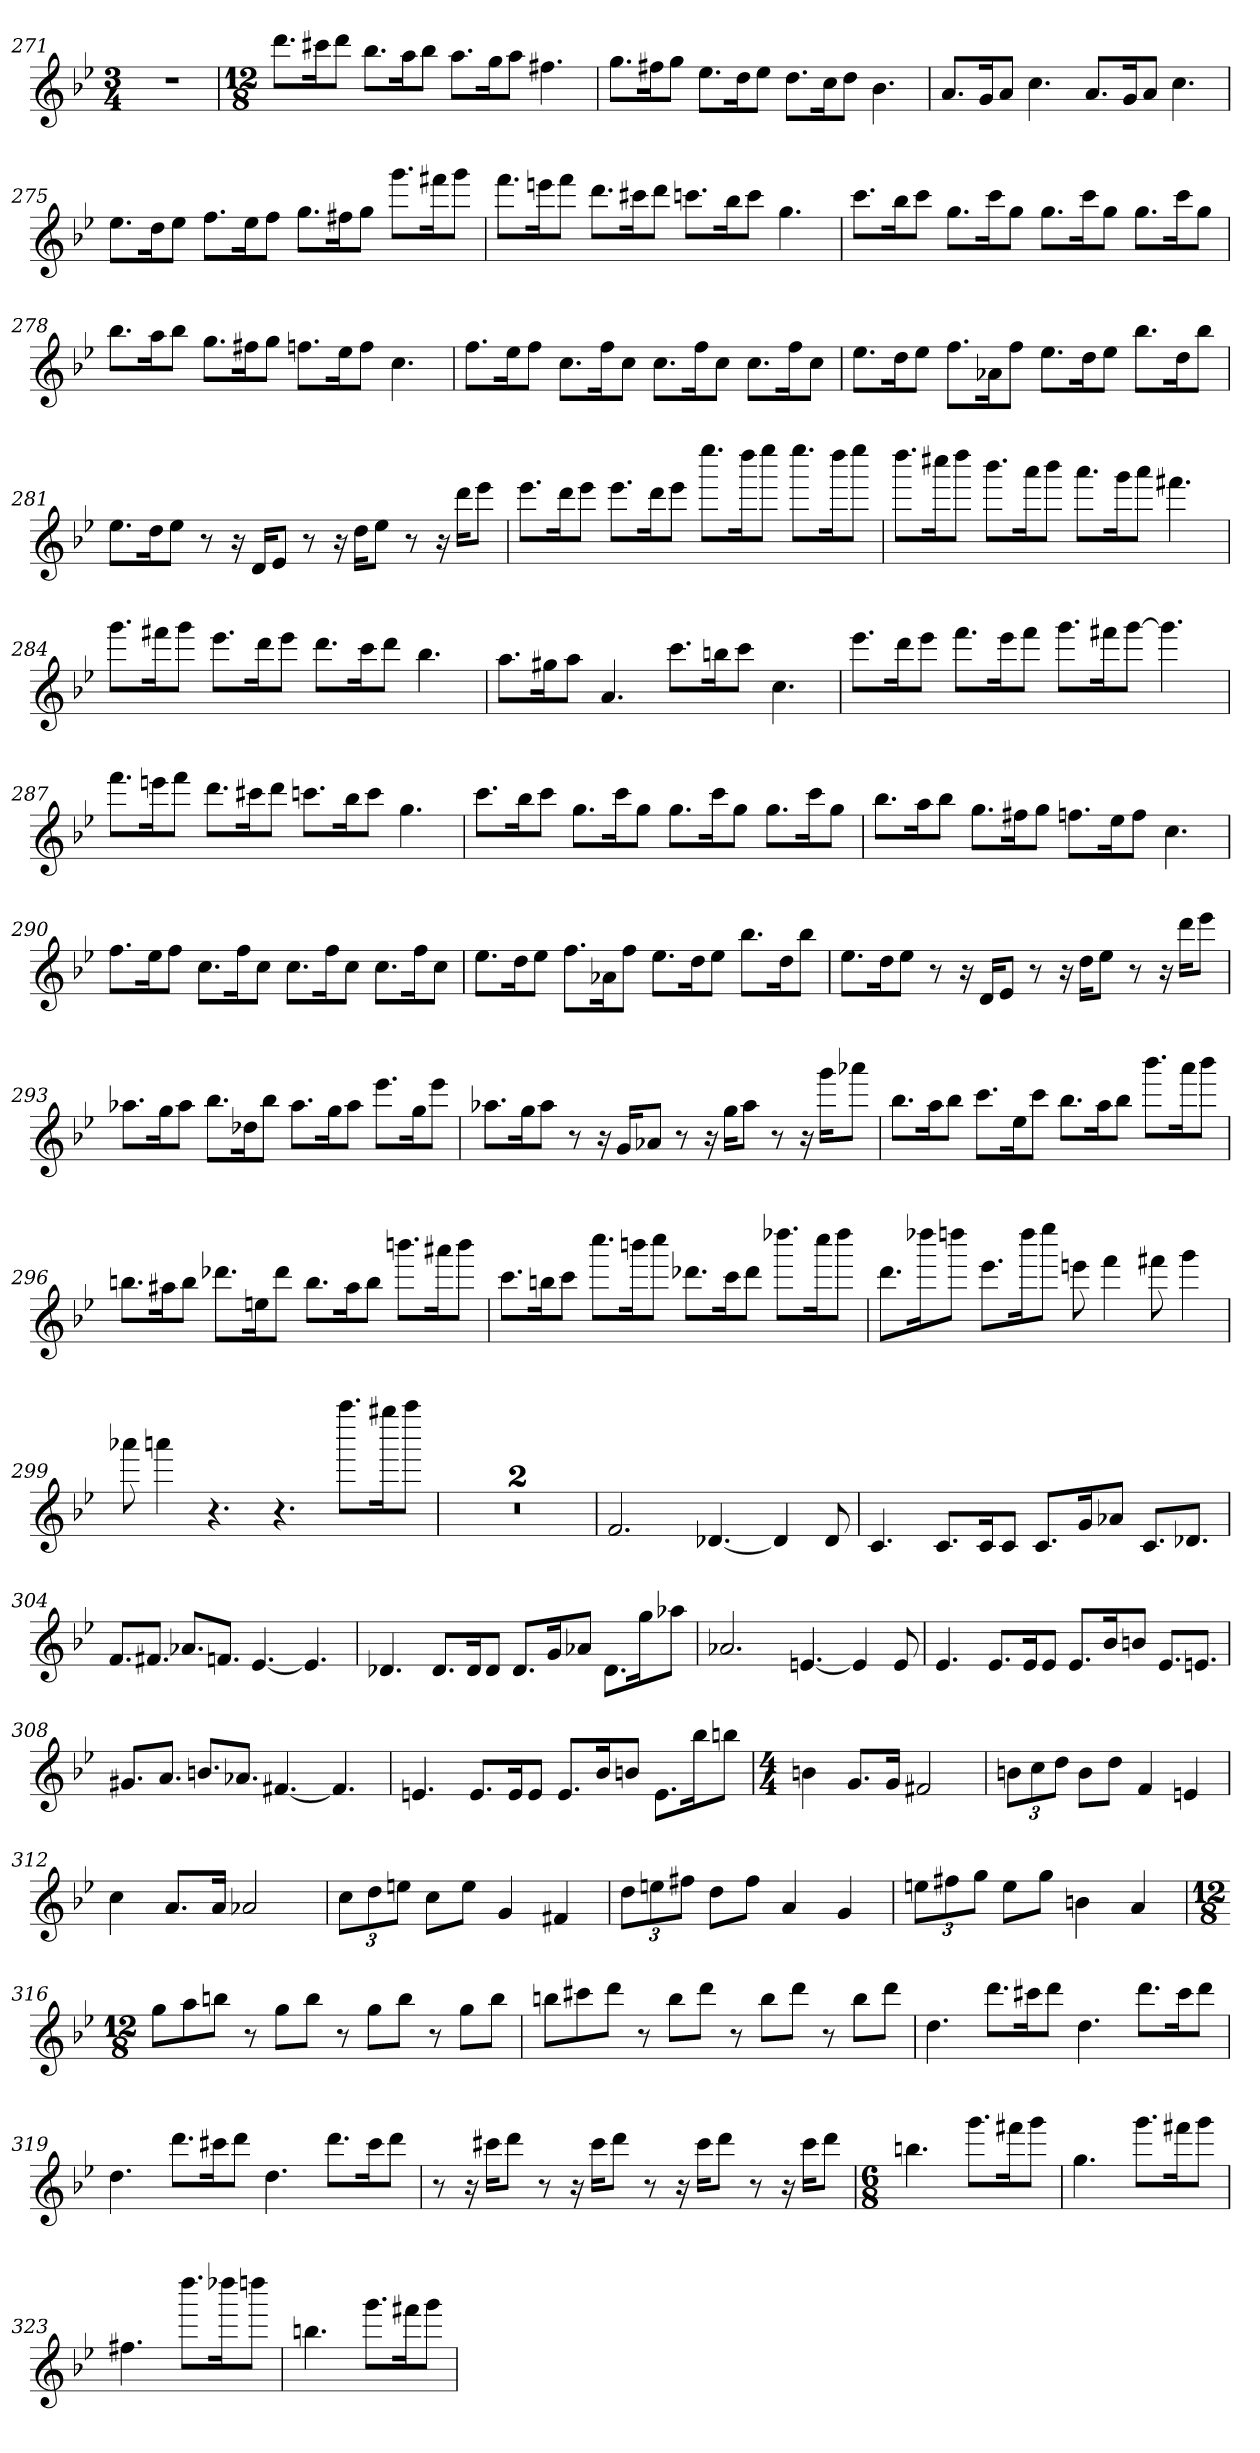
**kern
*part1
*staff1
*clefG2
*k[b-e-]
*B-:
*M3/4
=271
2.r
=272
*M12/8
8.ddd\L
16ccc#X\K
8ddd\J
8.bb-\L
16aa\K
8bb-\J
8.aa\L
16gg\K
8aa\J
4.ff#X
=273
8.gg\L
16ff#X\K
8gg\J
8.ee-\L
16dd\K
8ee-\J
8.dd\L
16cc\K
8dd\J
4.b-
=274
8.a/L
16g/K
8a/J
4.cc
8.a/L
16g/K
8a/J
4.cc
=275
8.ee-\L
16dd\K
8ee-\J
8.ff\L
16ee-\K
8ff\J
8.gg\L
16ff#X\K
8gg\J
8.ggg\L
16fff#X\K
8ggg\J
=276
8.fff\L
16eeen\K
8fff\J
8.ddd\L
16ccc#X\K
8ddd\J
8.cccn\L
16bb-\K
8ccc\J
4.gg
=277
8.ccc\L
16bb-\K
8ccc\J
8.gg\L
16ccc\K
8gg\J
8.gg\L
16ccc\K
8gg\J
8.gg\L
16ccc\K
8gg\J
=278
8.bb-\L
16aa\K
8bb-\J
8.gg\L
16ff#X\K
8gg\J
8.ffn\L
16ee-\K
8ff\J
4.cc
=279
8.ff\L
16ee-\K
8ff\J
8.cc\L
16ff\K
8cc\J
8.cc\L
16ff\K
8cc\J
8.cc\L
16ff\K
8cc\J
=280
8.ee-\L
16dd\K
8ee-\J
8.ff\L
16a-X\K
8ff\J
8.ee-\L
16dd\K
8ee-\J
8.bb-\L
16dd\K
8bb-\J
=281
8.ee-\L
16dd\K
8ee-\J
8r
16r
16d/KL
8e-/J
8r
16r
16dd\KL
8ee-\J
8r
16r
16ddd\KL
8eee-\J
=282
8.eee-\L
16ddd\K
8eee-\J
8.eee-\L
16ddd\K
8eee-\J
8.eeee-\L
16dddd\K
8eeee-\J
8.eeee-\L
16dddd\K
8eeee-\J
=283
8.dddd\L
16cccc#X\K
8dddd\J
8.bbb-\L
16aaa\K
8bbb-\J
8.aaa\L
16ggg\K
8aaa\J
4.fff#X
=284
8.ggg\L
16fff#X\K
8ggg\J
8.eee-\L
16ddd\K
8eee-\J
8.ddd\L
16ccc\K
8ddd\J
4.bb-
=285
8.aa\L
16gg#X\K
8aa\J
4.a
8.ccc\L
16bbn\K
8ccc\J
4.cc
=286
8.eee-\L
16ddd\K
8eee-\J
8.fff\L
16eee-\K
8fff\J
8.ggg\L
16fff#X\K
[8ggg\J
4.ggg]
=287
8.fff\L
16eeen\K
8fff\J
8.ddd\L
16ccc#X\K
8ddd\J
8.cccn\L
16bb-\K
8ccc\J
4.gg
=288
8.ccc\L
16bb-\K
8ccc\J
8.gg\L
16ccc\K
8gg\J
8.gg\L
16ccc\K
8gg\J
8.gg\L
16ccc\K
8gg\J
=289
8.bb-\L
16aa\K
8bb-\J
8.gg\L
16ff#X\K
8gg\J
8.ffn\L
16ee-\K
8ff\J
4.cc
=290
8.ff\L
16ee-\K
8ff\J
8.cc\L
16ff\K
8cc\J
8.cc\L
16ff\K
8cc\J
8.cc\L
16ff\K
8cc\J
=291
8.ee-\L
16dd\K
8ee-\J
8.ff\L
16a-X\K
8ff\J
8.ee-\L
16dd\K
8ee-\J
8.bb-\L
16dd\K
8bb-\J
=292
8.ee-\L
16dd\K
8ee-\J
8r
16r
16d/KL
8e-/J
8r
16r
16dd\KL
8ee-\J
8r
16r
16ddd\KL
8eee-\J
=293
8.aa-X\L
16gg\K
8aa-\J
8.bb-\L
16dd-X\K
8bb-\J
8.aa-\L
16gg\K
8aa-\J
8.eee-\L
16gg\K
8eee-\J
=294
8.aa-X\L
16gg\K
8aa-\J
8r
16r
16g/KL
8a-X/J
8r
16r
16gg\KL
8aa-\J
8r
16r
16ggg\KL
8aaa-X\J
=295
8.bb-\L
16aa\K
8bb-\J
8.ccc\L
16ee-\K
8ccc\J
8.bb-\L
16aa\K
8bb-\J
8.bbb-\L
16aaa\K
8bbb-\J
=296
8.bbn\L
16aa#X\K
8bb\J
8.ddd-X\L
16een\K
8ddd-\J
8.bb\L
16aa#\K
8bb\J
8.bbbn\L
16aaa#X\K
8bbb\J
=297
8.ccc\L
16bbn\K
8ccc\J
8.cccc\L
16bbbn\K
8cccc\J
8.ddd-X\L
16ccc\K
8ddd-\J
8.dddd-X\L
16cccc\K
8dddd-\J
=298
8.ddd\L
16dddd-X\K
8ddddn\J
8.eee-\L
16dddd\K
8eeee-\J
8eeen
4fff
8fff#X
4ggg
=299
8aaa-X
4aaan
4.r
4.r
8.aaaa\L
16gggg#X\K
8aaaa\J
=300
1.r
=301
1.r
=302
2.f
[4.d-X
4d-]
8d-
=303
4.c
8.c/L
16c/K
8c/J
8.c/L
16g/K
8a-X/J
8.c/L
8.d-X/J
=304
8.f/L
8.f#X/J
8.a-X/L
8.fn/J
[4.e-
4.e-]
=305
4.d-X
8.d-/L
16d-/K
8d-/J
8.d-/L
16g/K
8a-X/J
8.d-\L
16gg\K
8aa-X\J
=306
2.a-X
[4.en
4e]
8e
=307
4.e-
8.e-/L
16e-/K
8e-/J
8.e-/L
16b-/K
8bn/J
8.e-/L
8.en/J
=308
8.g#X/L
8.a/J
8.bn/L
8.a-X/J
[4.f#X
4.f#]
=309
4.en
8.e/L
16e/K
8e/J
8.e/L
16b-/K
8bn/J
8.e\L
16bb-\K
8bbn\J
=310
*M4/4
4bn
8.g/L
16g/Jk
2f#X
=311
12bn\L
12cc\
12dd\J
8b\L
8dd\J
4f
4en
=312
4cc
8.a/L
16a/Jk
2a-X
=313
12cc\L
12dd\
12een\J
8cc\L
8ee\J
4g
4f#X
=314
12dd\L
12een\
12ff#X\J
8dd\L
8ff#\J
4a
4g
=315
12een\L
12ff#X\
12gg\J
8ee\L
8gg\J
4bn
4a
=316
*M12/8
8gg\L
8aa\
8bbn\J
8r
8gg\L
8bb\J
8r
8gg\L
8bb\J
8r
8gg\L
8bb\J
=317
8bbn\L
8ccc#X\
8ddd\J
8r
8bb\L
8ddd\J
8r
8bb\L
8ddd\J
8r
8bb\L
8ddd\J
=318
4.dd
8.ddd\L
16ccc#X\K
8ddd\J
4.dd
8.ddd\L
16ccc#\K
8ddd\J
=319
4.dd
8.ddd\L
16ccc#X\K
8ddd\J
4.dd
8.ddd\L
16ccc#\K
8ddd\J
=320
8r
16r
16ccc#X\KL
8ddd\J
8r
16r
16ccc#\KL
8ddd\J
8r
16r
16ccc#\KL
8ddd\J
8r
16r
16ccc#\KL
8ddd\J
=321
*M6/8
4.bbn
8.ggg\L
16fff#X\K
8ggg\J
=322
4.gg
8.ggg\L
16fff#X\K
8ggg\J
=323
4.ff#X
8.dddd\L
16dddd-X\K
8ddddn\J
=324
4.bbn
8.ggg\L
16fff#X\K
8ggg\J
=
*-
